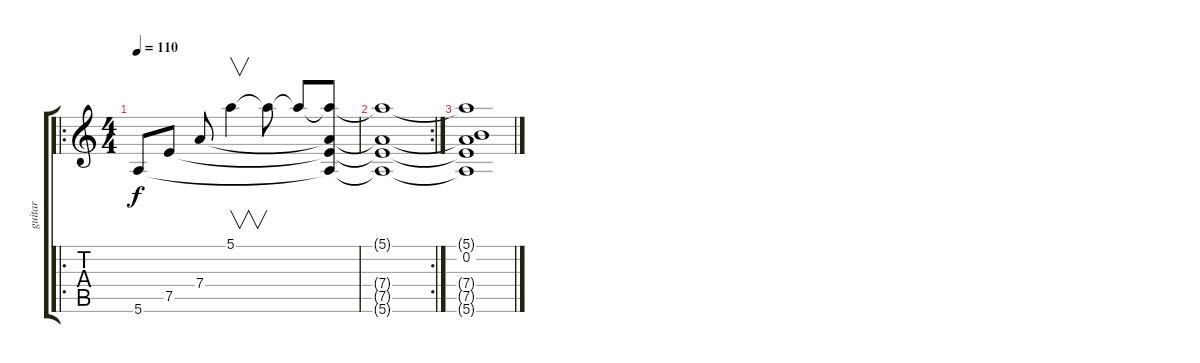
\track ("guitar" "guitar") {instrument electricguitarjazz}
\staff {score tabs}
\tuning (E4 B3 G3 D3 A2 E2) {hide}
\ro
\ts (4 4)
\tempo 110
\clef g2
\ks c
5.6.8{dy f volume 16 instrument fx5brightness} 7.5.8 7.4.8 5.1.4{v} 5.1{t}.8 5.1{t}.8 (5.1{t} 7.4{t} 7.5{t} 5.6{t}).8 |
\rc 2
(5.1{t} 7.4{t} 7.5{t} 5.6{t}).1 |
(5.1{t} 0.2 7.4{t} 7.5{t} 5.6{t}).1
